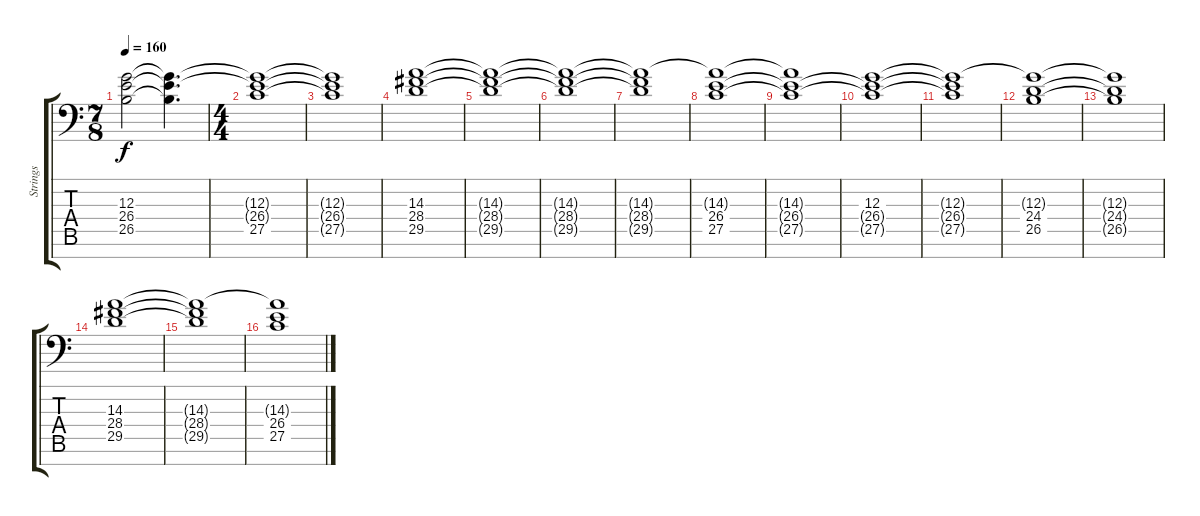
\track ("Strings" "Strings") {instrument synthstrings1}
\staff {score tabs}
\tuning (E5 B4 G3 D2 A1 E1 B-1) {hide}
\ts (7 8)
\tempo 160
\clef f4
\ks c
(12.3{t} 26.4{t} 26.5{t}).2{dy f} (12.3{t} 26.4{t} 26.5{t}).4{d} |
\ts (4 4)
(12.3{t} 26.4{t} 27.5).1 |
(12.3{t} 26.4{t} 27.5{t}).1 |
(14.3 28.4 29.5).1{volume 12} |
(14.3{t} 28.4{t} 29.5{t}).1 |
(14.3{t} 28.4{t} 29.5{t}).1 |
(14.3{t} 28.4{t} 29.5{t}).1 |
(14.3{t} 26.4 27.5).1 |
(14.3{t} 26.4{t} 27.5{t}).1 |
(12.3 26.4{t} 27.5{t}).1 |
(12.3{t} 26.4{t} 27.5{t}).1 |
(12.3{t} 24.4 26.5).1 |
(12.3{t} 24.4{t} 26.5{t}).1 |
(14.3 28.4 29.5).1 |
(14.3{t} 28.4{t} 29.5{t}).1 |
(14.3{t} 26.4 27.5).1
